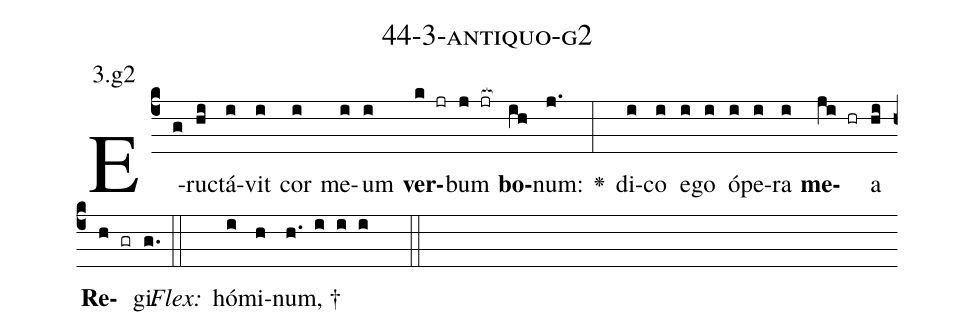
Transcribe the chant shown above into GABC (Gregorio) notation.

name: 44-3-antiquo-g2;
annotation: 3.g2;
%%
(c4)E(g)ruc(hi)tá(i)vit(i) cor(i) me(i)um(i) <b>ver</b>(k jr)bum(j jr[ocb:1{]) <b>bo</b>(ih[ocb:0}])num:(j.) <v>\greheightstar</v>(:) di(i)co(i) e(i)go(i) ó(i)pe(i)ra(i) <b>me</b>(ji hr)a(hi) <b>Re</b>(h gr)gi.(g.) (::)
<i>Flex:</i>()  hó(i)mi(h)num, †(h. i i i  ::)

%E(i) u(i) o(ji) u(hi) a(h) e.(g.) (::)
